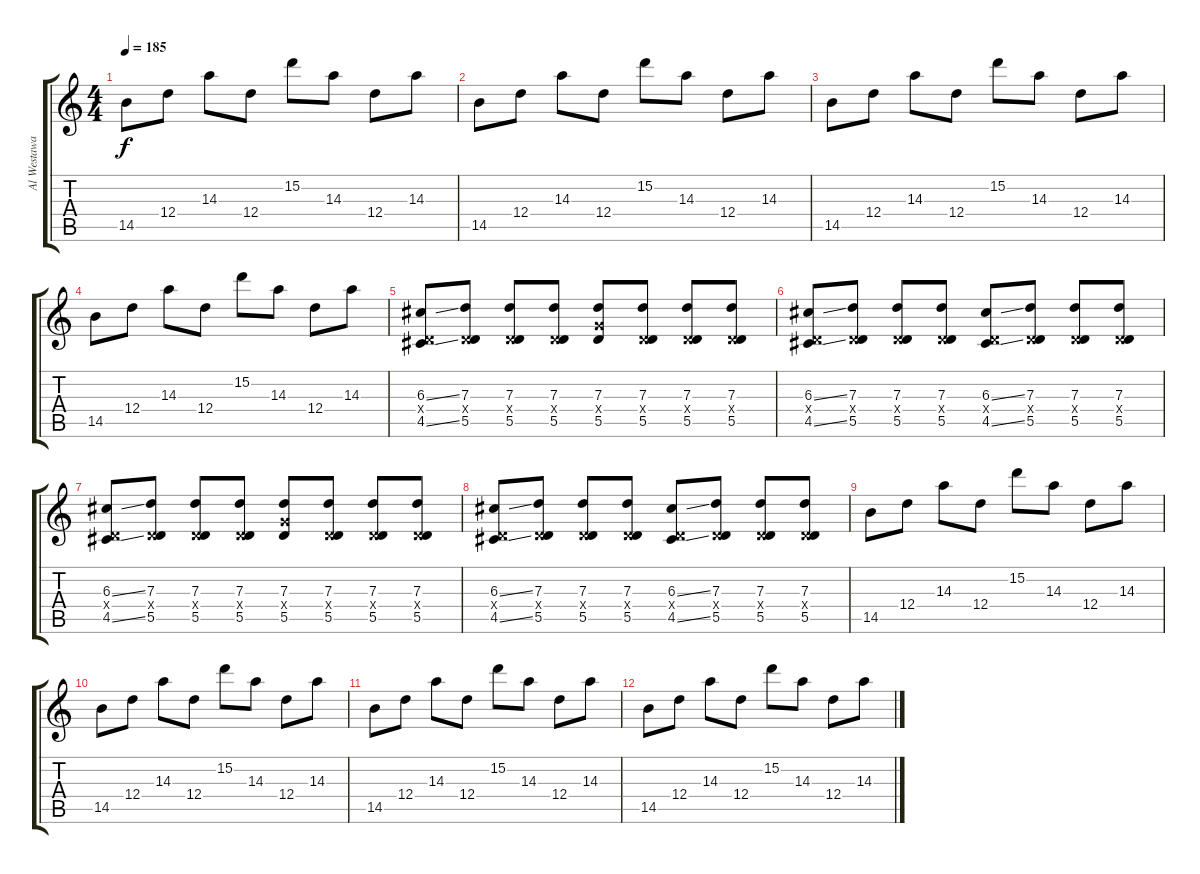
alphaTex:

\track ("Al Westaway" "Al Westawa") {instrument overdrivenguitar}
\staff {score tabs}
\tuning (E4 B3 G3 D3 A2 D2) {hide}
\ts (4 4)
\tempo 185
\clef g2
\ks c
14.5.8{dy f} 12.4.8 14.3.8 12.4.8 15.2.8 14.3.8 12.4.8 14.3.8 |
14.5.8 12.4.8 14.3.8 12.4.8 15.2.8 14.3.8 12.4.8 14.3.8 |
14.5.8 12.4.8 14.3.8 12.4.8 15.2.8 14.3.8 12.4.8 14.3.8 |
14.5.8 12.4.8 14.3.8 12.4.8 15.2.8 14.3.8 12.4.8 14.3.8 |
(6.3{ss} 0.4{x} 4.5{ss}).8 (7.3 0.4{x} 5.5).8 (7.3 0.4{x} 5.5).8 (7.3 0.4{x} 5.5).8 (7.3 5.4{x} 5.5).8 (7.3 0.4{x} 5.5).8 (7.3 0.4{x} 5.5).8 (7.3 0.4{x} 5.5).8 |
(6.3{ss} 0.4{x} 4.5{ss}).8 (7.3 0.4{x} 5.5).8 (7.3 0.4{x} 5.5).8 (7.3 0.4{x} 5.5).8 (6.3{ss} 0.4{x} 4.5{ss}).8 (7.3 0.4{x} 5.5).8 (7.3 0.4{x} 5.5).8 (7.3 0.4{x} 5.5).8 |
(6.3{ss} 0.4{x} 4.5{ss}).8 (7.3 0.4{x} 5.5).8 (7.3 0.4{x} 5.5).8 (7.3 0.4{x} 5.5).8 (7.3 5.4{x} 5.5).8 (7.3 0.4{x} 5.5).8 (7.3 0.4{x} 5.5).8 (7.3 0.4{x} 5.5).8 |
(6.3{ss} 0.4{x} 4.5{ss}).8 (7.3 0.4{x} 5.5).8 (7.3 0.4{x} 5.5).8 (7.3 0.4{x} 5.5).8 (6.3{ss} 0.4{x} 4.5{ss}).8 (7.3 0.4{x} 5.5).8 (7.3 0.4{x} 5.5).8 (7.3 0.4{x} 5.5).8 |
14.5.8 12.4.8 14.3.8 12.4.8 15.2.8 14.3.8 12.4.8 14.3.8 |
14.5.8 12.4.8 14.3.8 12.4.8 15.2.8 14.3.8 12.4.8 14.3.8 |
14.5.8 12.4.8 14.3.8 12.4.8 15.2.8 14.3.8 12.4.8 14.3.8 |
14.5.8 12.4.8 14.3.8 12.4.8 15.2.8 14.3.8 12.4.8 14.3.8
